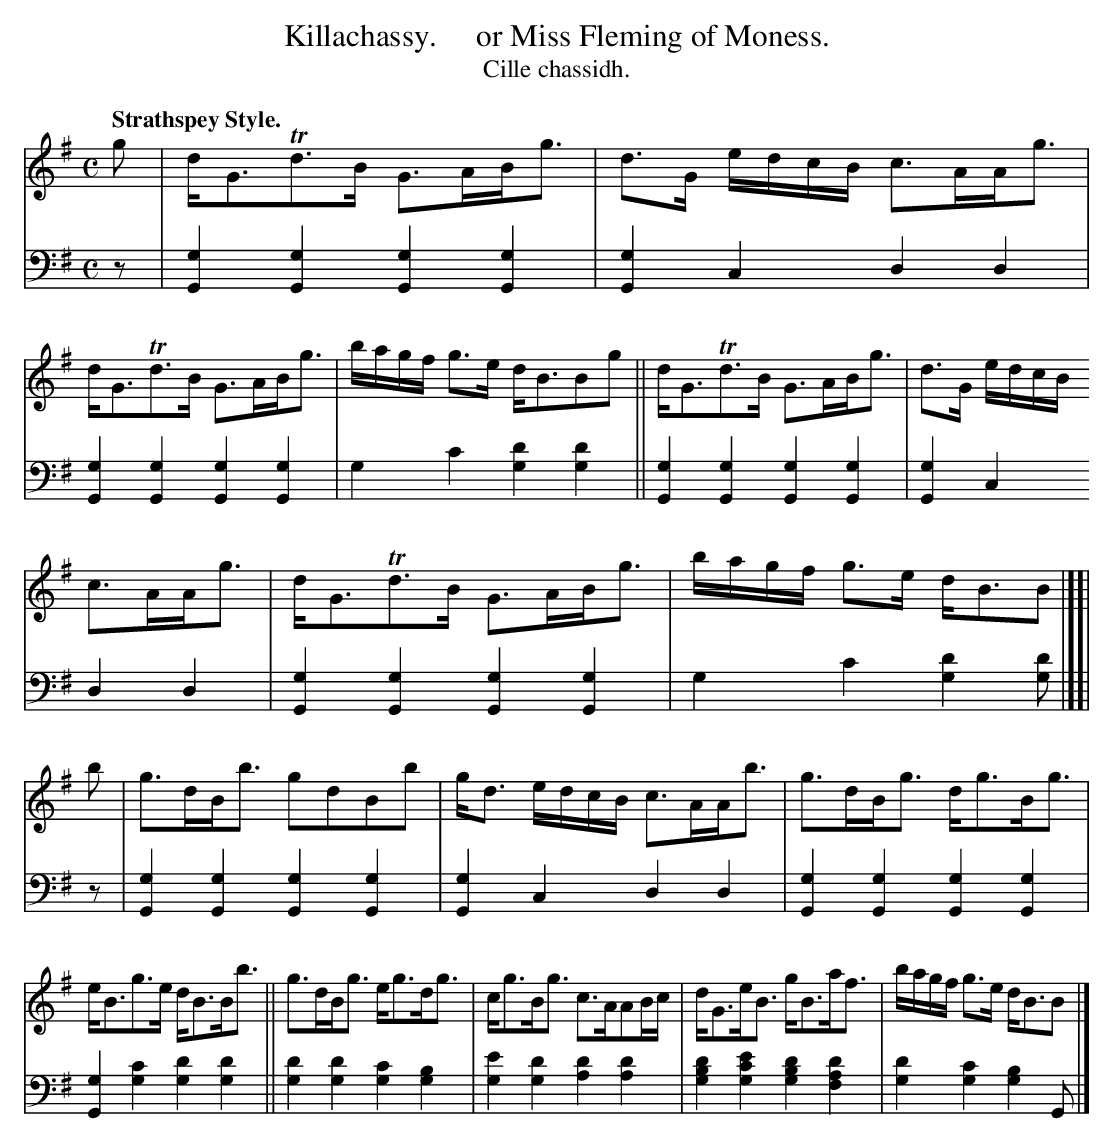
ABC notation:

X:1
T: Killachassy.     or Miss Fleming of Moness.
T: Cille chassidh.
M: C
L: 1/8
Q: "Strathspey Style."
K: G
V: 1 staves=2
g |\
d<GTd>B G>AB<g | d>G e/d/c/B/ c>AA<g | d<GTd>B G>AB<g | b/a/g/f/ g>e d<BBg || d<GTd>B G>AB<g |\
d>G e/d/c/B/
c>AA<g | d<GTd>B G>AB<g | b/a/g/f/ g>e d<BB |][| b | g>dB<b gdBb | g<d e/d/c/B/ c>AA<b | g>dB<g d<gB<g |
e<Bg>e d<BB<b || g>dB<g e<gd<g | c<gB<g c>AAB/c/ | d<Ge<B g<Ba<f | b/a/g/f/ g>e d<BB |]
V: 2 clef=bass middle=d
z |\
[g2G2][g2G2] [g2G2][g2G2] | [g2G2]c2 d2d2 | [g2G2][g2G2] [g2G2][g2G2] | g2c'2 [d'2g2][d'2g2] ||\
[g2G2][g2G2] [g2G2][g2G2] |
[g2G2]c2 d2d2 | [g2G2][g2G2] [g2G2][g2G2] | g2c'2 [d'2g2][d'g] |][| z |\
[g2G2][g2G2] [g2G2][g2G2] | [g2G2]c2 d2d2 | [g2G2][g2G2] [g2G2][g2G2] |
[g2G2][c'2g2] [d'2g2][d'2g2] ||\
[d'2g2][d'2g2] [c'2g2][b2g2] | [e'2g2][d'2g2] [d'2a2][d'2a2] |\
[d'2b2g2][e'2c'2g2] [d'2b2g2][d'2a2f2] | [d'2g2][c'2g2] [b2g2]G |]
